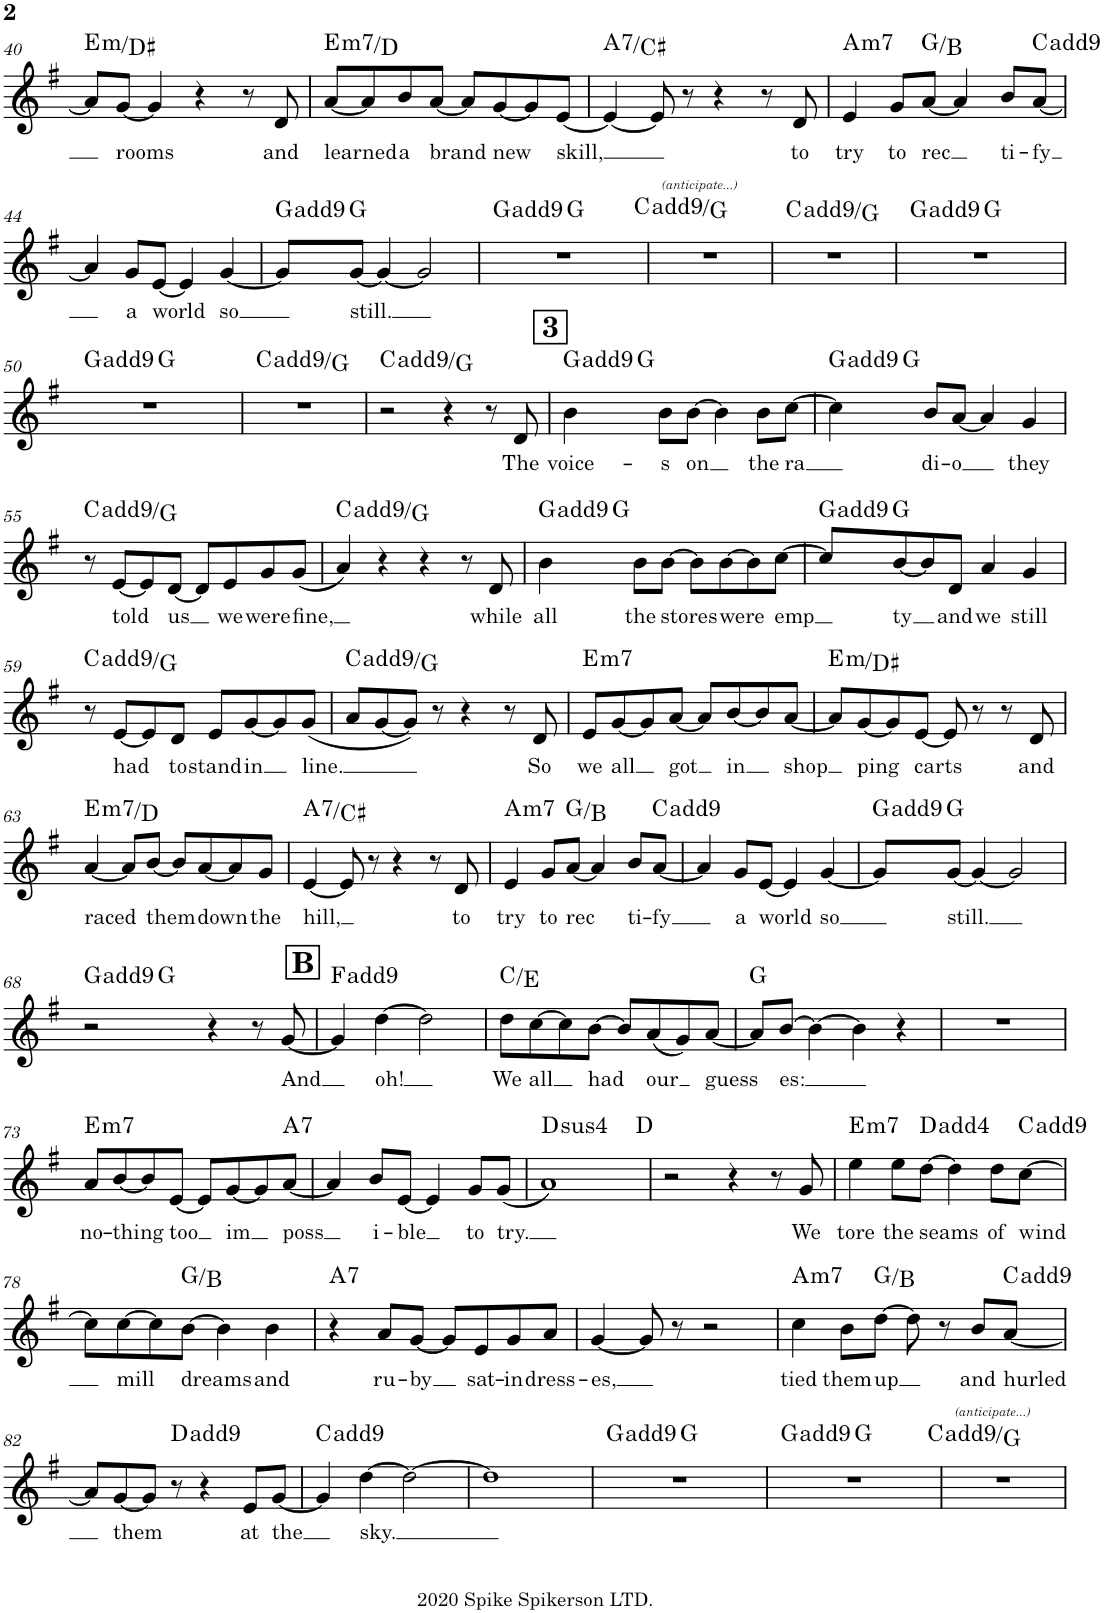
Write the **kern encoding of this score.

**kern	**text	**harte
*part1	*part1	*part1
*staff1	*staff1	*
*I"Voice	*	*
*I'Vo.	*	*
!!LO:PB:g=z
*clefG2	*	*
*k[f#]	*	*
*M4/4	*	*
=40	=40	=40
!	!	!LO:H:kt=m
8a/L]	.	E:min/7
!	!LO:LY:b	!
[8g/J	rooms	.
4g/]	.	.
4r	.	.
8r	.	.
!	!LO:LY:b	!
8dn/	and	.
=41	=41	=41
!	!LO:LY:b	!LO:H:kt=m7
[8a/L	learned	E:min7/b7
8a/]	.	.
!	!LO:LY:b	!
8b/	a	.
!	!LO:LY:b	!
[8a/J	brand	.
8a/L]	.	.
!	!LO:LY:b	!
[8g/	new	.
8g/]	.	.
!	!LO:LY:b	!
[8e/J	skill,	.
=42	=42	=42
!	!	!LO:H:kt=7
4e/_	.	A:7/3
8e/]	.	.
8r	.	.
4r	.	.
8r	.	.
!	!LO:LY:b	!
8d/	to	.
=43	=43	=43
!	!LO:LY:b	!LO:H:kt=m7
4e/	try	A:min7
!	!LO:LY:b	!
8g/L	to	.
!	!LO:LY:b	!
[8a/J	rec	G:maj/3
4a/]	.	.
!	!LO:LY:b	!
8b/L	ti-	.
!	!LO:LY:b	!
[8a/J	-fy	C:maj(9)
!!LO:LB:g=z
=44	=44	=44
4a/]	.	.
!	!LO:LY:b	!
8g/L	a	.
!	!LO:LY:b	!
[8e/J	world	.
4e/]	.	.
!	!LO:LY:b	!
[4g/	so	.
=45	=45	=45
8g/L]	.	G:maj(9)
!	!LO:LY:b	!
[8g/J	still.	G:maj
4g/_	.	.
2g/]	.	.
=46	=46	=46
*^	*	*
*	*^	*	*
1r	8ryy	2..ryy	.	G:maj(9)
.	2..ryy	.	.	G:maj
.	.	8ryy	.	C:maj(9)/5
=47	=47	=47	=47	=47
!LO:TX:a:i:t=(anticipate...)	!	!	!	!
*v	*v	*v	*	*
1r	.	.
=48	=48	=48
1r	.	C:maj(9)/5
=49	=49	=49
*^	*	*
1r	8ryy	.	G:maj(9)
.	2..ryy	.	G:maj
!!LO:LB:g=z	!!
=50	=50	=50	=50
1r	8ryy	.	G:maj(9)
.	2..ryy	.	G:maj
*v	*v	*	*
=51	=51	=51
1r	.	C:maj(9)/5
=52	=52	=52
2r	.	C:maj(9)/5
4r	.	.
8r	.	.
!	!LO:LY:b	!
8d/	The	.
!!LO:REH:place=s1:a:B:cj:fs=14:t=3
=53	=53	=53
!	!LO:LY:b	!
*^	*	*
4b\	8ryy	voice-	G:maj(9)
.	2..ryy	.	G:maj
!	!	!LO:LY:b	!
8b\L	.	-s	.
!	!	!LO:LY:b	!
[8b\J	.	on	.
4b\]	.	.	.
!	!	!LO:LY:b	!
8b\L	.	the	.
!	!	!LO:LY:b	!
[8cc\J	.	ra	.
=54	=54	=54	=54
4cc\]	8ryy	.	G:maj(9)
.	2..ryy	.	G:maj
!	!	!LO:LY:b	!
8b/L	.	di-	.
!	!	!LO:LY:b	!
[8a/J	.	-o	.
4a/]	.	.	.
!	!	!LO:LY:b	!
4g/	.	they	.
*v	*v	*	*
!!LO:LB:g=z
=55	=55	=55
8r	.	C:maj(9)/5
!	!LO:LY:b	!
[8e/L	told	.
8e/]	.	.
!	!LO:LY:b	!
[8d/J	us	.
8d/L]	.	.
!	!LO:LY:b	!
8e/	we	.
!	!LO:LY:b	!
8g/	were	.
!	!LO:LY:b	!
(8g/J	fine,	.
=56	=56	=56
4a/)	.	C:maj(9)/5
4r	.	.
4r	.	.
8r	.	.
!	!LO:LY:b	!
8d/	while	.
=57	=57	=57
!	!LO:LY:b	!
*^	*	*
4b\	8ryy	all	G:maj(9)
.	2..ryy	.	G:maj
!	!	!LO:LY:b	!
8b\L	.	the	.
!	!	!LO:LY:b	!
[8b\J	.	stores	.
8b\L]	.	.	.
!	!	!LO:LY:b	!
[8b\	.	were	.
8b\]	.	.	.
!	!	!LO:LY:b	!
[8cc\J	.	emp	.
*v	*v	*	*
=58	=58	=58
8cc/L]	.	G:maj(9)
!	!LO:LY:b	!
[8b/	ty	G:maj
8b/]	.	.
!	!LO:LY:b	!
8d/J	and	.
!	!LO:LY:b	!
4a/	we	.
!	!LO:LY:b	!
4g/	still	.
!!LO:LB:g=z
=59	=59	=59
8r	.	C:maj(9)/5
!	!LO:LY:b	!
[8e/L	had	.
8e/]	.	.
!	!LO:LY:b	!
8d/J	to	.
!	!LO:LY:b	!
8e/L	stand	.
!	!LO:LY:b	!
[8g/	in	.
8g/]	.	.
!	!LO:LY:b	!
(8g/J	line.	.
=60	=60	=60
8a/L	.	C:maj(9)/5
[8g/	.	.
8g/J])	.	.
8r	.	.
4r	.	.
8r	.	.
!	!LO:LY:b	!
8d/	So	.
=61	=61	=61
!	!LO:LY:b	!LO:H:kt=m7
8e/L	we	E:min7
!	!LO:LY:b	!
[8g/	all	.
8g/]	.	.
!	!LO:LY:b	!
[8a/J	got	.
8a/L]	.	.
!	!LO:LY:b	!
[8b/	in	.
8b/]	.	.
!	!LO:LY:b	!
[8a/J	shop	.
=62	=62	=62
!	!	!LO:H:kt=m
8a/L]	.	E:min/7
!	!LO:LY:b	!
[8g/	ping	.
8g/]	.	.
!	!LO:LY:b	!
[8e/J	carts	.
8e/]	.	.
8r	.	.
8r	.	.
!	!LO:LY:b	!
8dn/	and	.
!!LO:LB:g=z
=63	=63	=63
!	!LO:LY:b	!LO:H:kt=m7
[4a/	raced	E:min7/b7
8a/L]	.	.
!	!LO:LY:b	!
[8b/J	them	.
8b/L]	.	.
!	!LO:LY:b	!
[8a/	down	.
8a/]	.	.
!	!LO:LY:b	!
8g/J	the	.
=64	=64	=64
!	!LO:LY:b	!LO:H:kt=7
[4e/	hill,	A:7/3
8e/]	.	.
8r	.	.
4r	.	.
8r	.	.
!	!LO:LY:b	!
8d/	to	.
=65	=65	=65
!	!LO:LY:b	!LO:H:kt=m7
4e/	try	A:min7
!	!LO:LY:b	!
8g/L	to	.
!	!LO:LY:b	!
[8a/J	rec	G:maj/3
4a/]	.	.
!	!LO:LY:b	!
8b/L	ti-	.
!	!LO:LY:b	!
[8a/J	-fy	C:maj(9)
=66	=66	=66
4a/]	.	.
!	!LO:LY:b	!
8g/L	a	.
!	!LO:LY:b	!
[8e/J	world	.
4e/]	.	.
!	!LO:LY:b	!
[4g/	so	.
=67	=67	=67
8g/L]	.	G:maj(9)
!	!LO:LY:b	!
[8g/J	still.	G:maj
4g/_	.	.
2g/]	.	.
!!LO:LB:g=z
=68	=68	=68
*^	*	*
2r	8ryy	.	G:maj(9)
.	2..ryy	.	G:maj
4r	.	.	.
8r	.	.	.
!	!	!LO:LY:b	!
[8g/	.	And	.
*v	*v	*	*
!!LO:REH:place=s1:a:B:cj:fs=14:t=B
=69	=69	=69
4g/]	.	F:maj(9)
!	!LO:LY:b	!
[4dd\	-oh!	.
2dd\]	.	.
=70	=70	=70
!	!LO:LY:b	!
8dd\L	We	C:maj/3
!	!LO:LY:b	!
[8cc\	all	.
8cc\]	.	.
!	!LO:LY:b	!
[8b\J	had	.
8b/L]	.	.
!	!LO:LY:b	!
(8a/	our	.
8g/)	.	.
!	!LO:LY:b	!
[8a/J	guess	.
=71	=71	=71
8a/L]	.	G:maj
!	!LO:LY:b	!
[8b/J	es:	.
4b\_	.	.
4b\]	.	.
4r	.	.
=72	=72	=72
1r	.	.
!!LO:LB:g=z
=73	=73	=73
!	!LO:LY:b	!LO:H:kt=m7
8a/L	no-	E:min7
!	!LO:LY:b	!
[8b/	-thing	.
8b/]	.	.
!	!LO:LY:b	!
[8e/J	too	.
8e/L]	.	.
!	!LO:LY:b	!
[8g/	im	.
8g/]	.	.
!	!LO:LY:b	!LO:H:kt=7
[8a/J	poss	A:7
=74	=74	=74
4a/]	.	.
!	!LO:LY:b	!
8b/L	i-	.
!	!LO:LY:b	!
[8e/J	-ble	.
4e/]	.	.
!	!LO:LY:b	!
8g/L	to	.
!	!LO:LY:b	!
(8g/J	try.	.
=75	=75	=75
!	!	!LO:H:kt=4
*^	*	*
1a)	2..ryy	.	D:sus4
.	8ryy	.	D:maj
*v	*v	*	*
=76	=76	=76
2r	.	.
4r	.	.
8r	.	.
!	!LO:LY:b	!
8g/	We	.
=77	=77	=77
!	!LO:LY:b	!LO:H:kt=m7
4ee\	tore	E:min7
!	!LO:LY:b	!
8ee\L	the	.
!	!LO:LY:b	!
[8dd\J	seams	D:maj(4)
4dd\]	.	.
!	!LO:LY:b	!
8dd\L	of	.
!	!LO:LY:b	!
[8cc\J	wind	C:maj(9)
!!LO:LB:g=z
=78	=78	=78
8cc\L]	.	.
!	!LO:LY:b	!
[8cc\	mill	.
8cc\]	.	.
!	!LO:LY:b	!
[8b\J	dreams	G:maj/3
4b\]	.	.
!	!LO:LY:b	!
4b\	and	.
=79	=79	=79
!	!	!LO:H:kt=7
4r	.	A:7
!	!LO:LY:b	!
8a/L	ru-	.
!	!LO:LY:b	!
[8g/J	-by	.
8g/L]	.	.
!	!LO:LY:b	!
8e/	sat-	.
!	!LO:LY:b	!
8g/	-in	.
!	!LO:LY:b	!
8a/J	dress-	.
=80	=80	=80
!	!LO:LY:b	!
[4g/	-es,	.
8g/]	.	.
8r	.	.
2r	.	.
=81	=81	=81
!	!LO:LY:b	!LO:H:kt=m7
4cc\	tied	A:min7
!	!LO:LY:b	!
8b\L	them	.
!	!LO:LY:b	!
[8dd\J	up	G:maj/3
8dd\]	.	.
8r	.	.
!	!LO:LY:b	!
8b/L	and	.
!	!LO:LY:b	!
[8a/J	hurled	C:maj(9)
!!LO:LB:g=z
=82	=82	=82
8a/L]	.	.
!	!LO:LY:b	!
[8g/	them	.
8g/J]	.	.
8r	.	D:maj(9)
4r	.	.
!	!LO:LY:b	!
8e/L	at	.
!	!LO:LY:b	!
[8g/J	the	.
=83	=83	=83
4g/]	.	C:maj(9)
!	!LO:LY:b	!
[4dd\	sky.	.
2dd\_	.	.
=84	=84	=84
1dd]	.	.
=85	=85	=85
*^	*	*
1r	8ryy	.	G:maj(9)
.	2..ryy	.	G:maj
=86	=86	=86	=86
*	*^	*	*
1r	8ryy	2..ryy	.	G:maj(9)
.	2..ryy	.	.	G:maj
.	.	8ryy	.	C:maj(9)/5
=87	=87	=87	=87	=87
!LO:TX:a:i:t=(anticipate...)	!	!	!	!
*v	*v	*v	*	*
1r	.	.
=	=	=
*-	*-	*-
